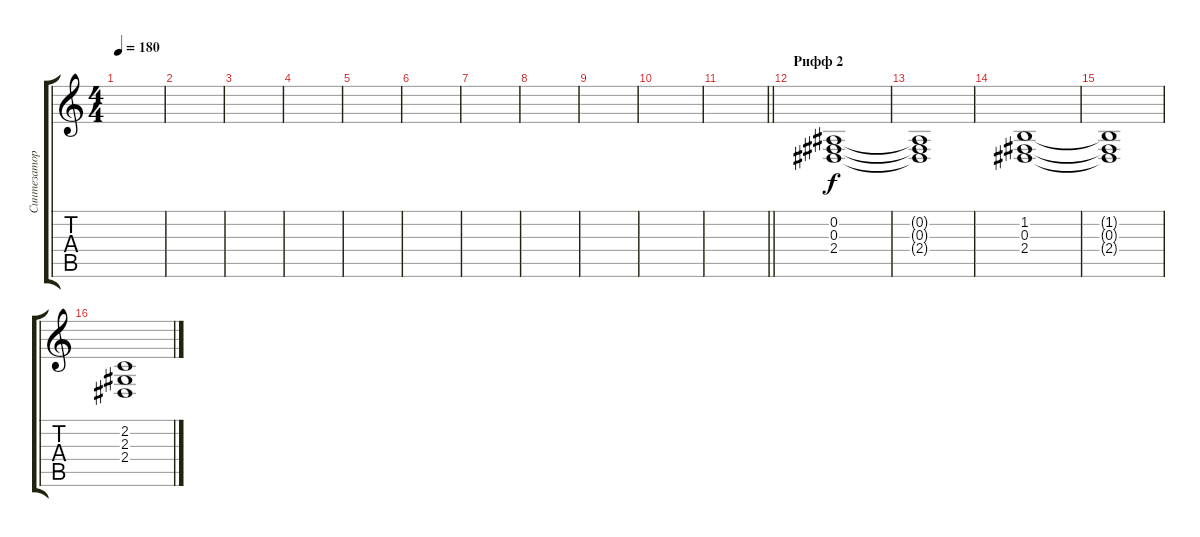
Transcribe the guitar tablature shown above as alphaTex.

\track ("Синтезатор I" "Синтезатор") {instrument lead2sawtooth}
\staff {score tabs}
\tuning (Eb4 Bb3 Gb3 Db3 Ab2 Eb2) {hide}
\ts (4 4)
\tempo 180
\clef g2
\ks c
|
|
|
|
|
|
|
|
|
|
\barLineRight lightlight
|
\section ("" "Рифф 2")
(0.2 0.3 2.4).1{instrument lead2sawtooth} |
(0.2{t} 0.3{t} 2.4{t}).1 |
(1.2 0.3 2.4).1 |
(1.2{t} 0.3{t} 2.4{t}).1 |
(2.2 2.3 2.4).1
